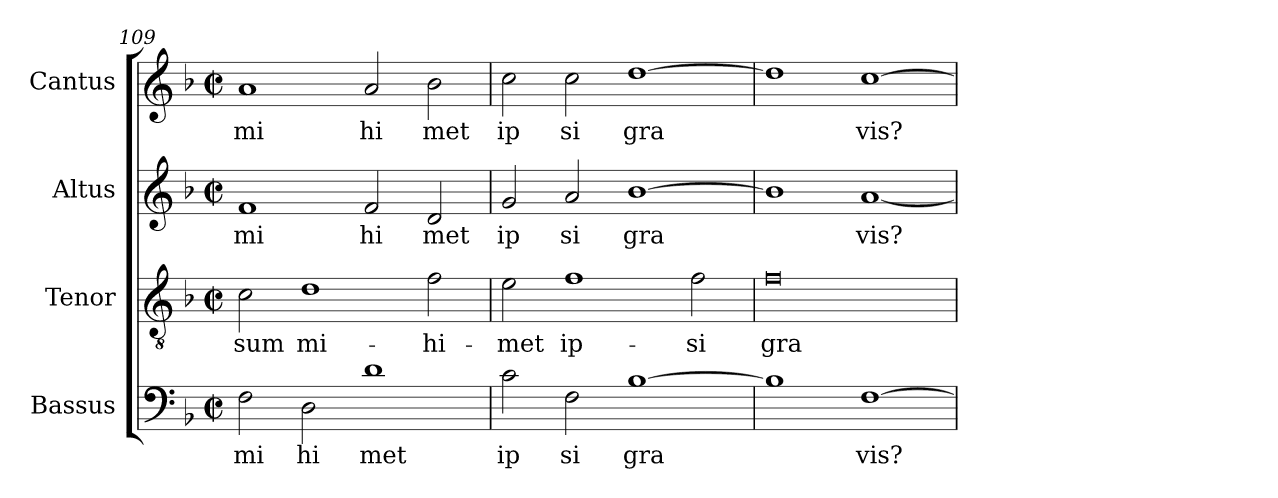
**kern	**text	**kern	**text	**kern	**text	**kern	**text
*part4	*part4	*part3	*part3	*part2	*part2	*part1	*part1
*staff4	*staff4	*staff3	*staff3	*staff2	*staff2	*staff1	*staff1
*I"Bassus	*	*I"Tenor	*	*I"Altus	*	*I"Cantus	*
*clefF4	*	*clefGv2	*	*clefG2	*	*clefG2	*
*k[b-]	*	*k[b-]	*	*k[b-]	*	*k[b-]	*
*F:	*	*F:	*	*F:	*	*F:	*
*M2/2	*	*M2/2	*	*M2/2	*	*M2/2	*
*met(c|)	*	*met(c|)	*	*met(c|)	*	*met(c|)	*
=109	=109	=109	=109	=109	=109	=109	=109
!	!LO:LY:b:cj	!	!LO:LY:b:cj	!	!LO:LY:b:cj	!	!LO:LY:b:cj
2F\	mi	2c\	sum	1f	mi	1a	mi
!	!LO:LY:b:cj	!	!LO:LY:b:cj	!	!	!	!
2D\	hi	1d	mi-	.	.	.	.
!	!LO:LY:b:cj	!	!	!	!LO:LY:b:cj	!	!LO:LY:b:cj
1d	met	.	.	2f/	hi	2a/	hi
!	!	!	!LO:LY:b:cj	!	!LO:LY:b:cj	!	!LO:LY:b:cj
.	.	2f\	-hi-	2d/	met	2b-\	met
=110	=110	=110	=110	=110	=110	=110	=110
!	!LO:LY:b:cj	!	!LO:LY:b:cj	!	!LO:LY:b:cj	!	!LO:LY:b:cj
2c\	ip	2e\	-met	2g/	ip	2cc\	ip
!	!LO:LY:b:cj	!	!LO:LY:b:cj	!	!LO:LY:b:cj	!	!LO:LY:b:cj
2F\	si	1f	ip-	2a/	si	2cc\	si
!	!LO:LY:b:cj	!	!	!	!LO:LY:b:cj	!	!LO:LY:b:cj
[>1B-	gra	.	.	[>1b-	gra	[>1dd	gra
!	!	!	!LO:LY:b:cj	!	!	!	!
.	.	2f\	-si	.	.	.	.
=111	=111	=111	=111	=111	=111	=111	=111
!	!	!	!LO:LY:b:cj	!	!	!	!
1B-]	.	0f	gra-	1b-]	.	1dd]	.
!	!LO:LY:b	!	!	!	!LO:LY:b	!	!LO:LY:b
[>1F	vis?	.	.	[>1a	vis?	[<1cc	vis?
=	=	=	=	=	=	=	=
*-	*-	*-	*-	*-	*-	*-	*-
